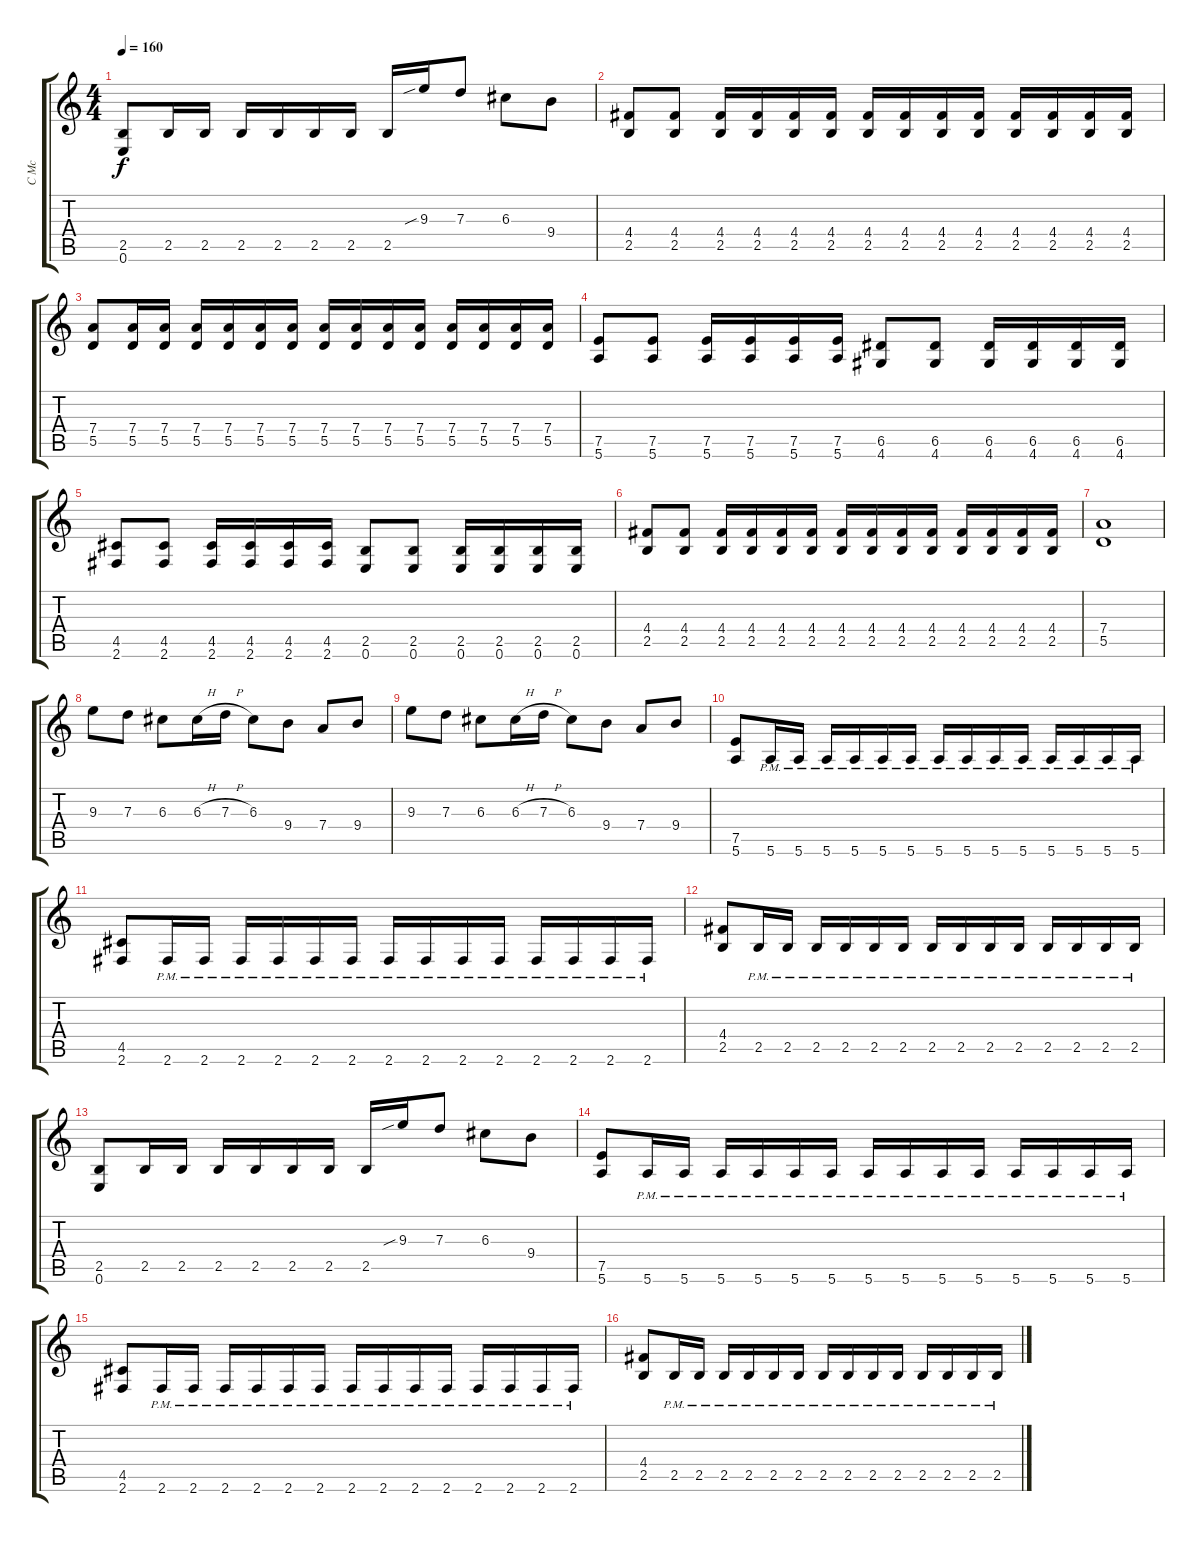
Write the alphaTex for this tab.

\track ("C Mc" "C Mc") {instrument distortionguitar}
\staff {score tabs}
\tuning (E4 B3 G3 D3 A2 E2) {hide}
\ts (4 4)
\tempo 160
\clef g2
\ks c
(2.5 0.6).8{dy f} 2.5.16 2.5.16 2.5.16 2.5.16 2.5.16 2.5.16 2.5.16 9.3{sib}.16 7.3.8 6.3.8 9.4.8 |
(4.4 2.5).8 (4.4 2.5).8 (4.4 2.5).16 (4.4 2.5).16 (4.4 2.5).16 (4.4 2.5).16 (4.4 2.5).16 (4.4 2.5).16 (4.4 2.5).16 (4.4 2.5).16 (4.4 2.5).16 (4.4 2.5).16 (4.4 2.5).16 (4.4 2.5).16 |
(7.4 5.5).8 (7.4 5.5).16 (7.4 5.5).16 (7.4 5.5).16 (7.4 5.5).16 (7.4 5.5).16 (7.4 5.5).16 (7.4 5.5).16 (7.4 5.5).16 (7.4 5.5).16 (7.4 5.5).16 (7.4 5.5).16 (7.4 5.5).16 (7.4 5.5).16 (7.4 5.5).16 |
(7.5 5.6).8 (7.5 5.6).8 (7.5 5.6).16 (7.5 5.6).16 (7.5 5.6).16 (7.5 5.6).16 (6.5 4.6).8 (6.5 4.6).8 (6.5 4.6).16 (6.5 4.6).16 (6.5 4.6).16 (6.5 4.6).16 |
(4.5 2.6).8 (4.5 2.6).8 (4.5 2.6).16 (4.5 2.6).16 (4.5 2.6).16 (4.5 2.6).16 (2.5 0.6).8 (2.5 0.6).8 (2.5 0.6).16 (2.5 0.6).16 (2.5 0.6).16 (2.5 0.6).16 |
(4.4 2.5).8 (4.4 2.5).8 (4.4 2.5).16 (4.4 2.5).16 (4.4 2.5).16 (4.4 2.5).16 (4.4 2.5).16 (4.4 2.5).16 (4.4 2.5).16 (4.4 2.5).16 (4.4 2.5).16 (4.4 2.5).16 (4.4 2.5).16 (4.4 2.5).16 |
(7.4 5.5).1 |
9.3.8 7.3.8 6.3.8 6.3{h}.16 7.3{h}.16 6.3.8 9.4.8 7.4.8 9.4.8 |
9.3.8 7.3.8 6.3.8 6.3{h}.16 7.3{h}.16 6.3.8 9.4.8 7.4.8 9.4.8 |
(7.5 5.6).8 5.6{pm}.16 5.6{pm}.16 5.6{pm}.16 5.6{pm}.16 5.6{pm}.16 5.6{pm}.16 5.6{pm}.16 5.6{pm}.16 5.6{pm}.16 5.6{pm}.16 5.6{pm}.16 5.6{pm}.16 5.6{pm}.16 5.6{pm}.16 |
(4.5 2.6).8 2.6{pm}.16 2.6{pm}.16 2.6{pm}.16 2.6{pm}.16 2.6{pm}.16 2.6{pm}.16 2.6{pm}.16 2.6{pm}.16 2.6{pm}.16 2.6{pm}.16 2.6{pm}.16 2.6{pm}.16 2.6{pm}.16 2.6{pm}.16 |
(4.4 2.5).8 2.5{pm}.16 2.5{pm}.16 2.5{pm}.16 2.5{pm}.16 2.5{pm}.16 2.5{pm}.16 2.5{pm}.16 2.5{pm}.16 2.5{pm}.16 2.5{pm}.16 2.5{pm}.16 2.5{pm}.16 2.5{pm}.16 2.5{pm}.16 |
(2.5 0.6).8 2.5.16 2.5.16 2.5.16 2.5.16 2.5.16 2.5.16 2.5.16 9.3{sib}.16 7.3.8 6.3.8 9.4.8 |
(7.5 5.6).8 5.6{pm}.16 5.6{pm}.16 5.6{pm}.16 5.6{pm}.16 5.6{pm}.16 5.6{pm}.16 5.6{pm}.16 5.6{pm}.16 5.6{pm}.16 5.6{pm}.16 5.6{pm}.16 5.6{pm}.16 5.6{pm}.16 5.6{pm}.16 |
(4.5 2.6).8 2.6{pm}.16 2.6{pm}.16 2.6{pm}.16 2.6{pm}.16 2.6{pm}.16 2.6{pm}.16 2.6{pm}.16 2.6{pm}.16 2.6{pm}.16 2.6{pm}.16 2.6{pm}.16 2.6{pm}.16 2.6{pm}.16 2.6{pm}.16 |
(4.4 2.5).8 2.5{pm}.16 2.5{pm}.16 2.5{pm}.16 2.5{pm}.16 2.5{pm}.16 2.5{pm}.16 2.5{pm}.16 2.5{pm}.16 2.5{pm}.16 2.5{pm}.16 2.5{pm}.16 2.5{pm}.16 2.5{pm}.16 2.5{pm}.16
